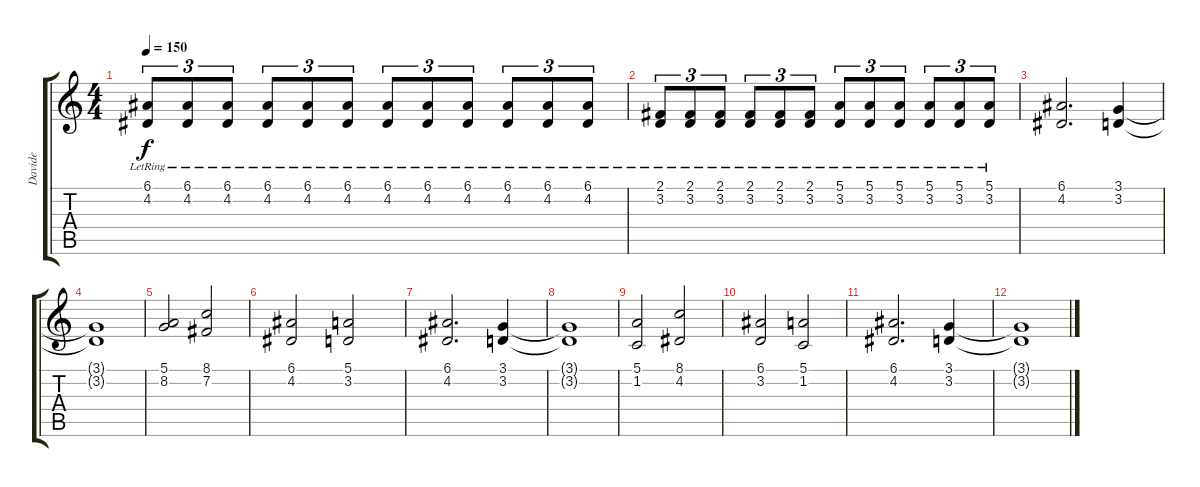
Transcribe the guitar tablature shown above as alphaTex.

\track ("Davide" "Davide") {instrument honkytonkpiano}
\staff {score tabs}
\tuning (E4 B3 G3 D3 A2 D2) {hide}
\ts (4 4)
\tempo 150
\clef g2
\ks c
(6.1{lr} 4.2{lr}).8{tu (3 2) dy f} (6.1{lr} 4.2{lr}).8{tu (3 2)} (6.1{lr} 4.2{lr}).8{tu (3 2)} (6.1{lr} 4.2{lr}).8{tu (3 2)} (6.1{lr} 4.2{lr}).8{tu (3 2)} (6.1{lr} 4.2{lr}).8{tu (3 2)} (6.1{lr} 4.2{lr}).8{tu (3 2)} (6.1{lr} 4.2{lr}).8{tu (3 2)} (6.1{lr} 4.2{lr}).8{tu (3 2)} (6.1{lr} 4.2{lr}).8{tu (3 2)} (6.1{lr} 4.2{lr}).8{tu (3 2)} (6.1{lr} 4.2{lr}).8{tu (3 2)} |
(2.1{lr} 3.2{lr}).8{tu (3 2)} (2.1{lr} 3.2{lr}).8{tu (3 2)} (2.1{lr} 3.2{lr}).8{tu (3 2)} (2.1{lr} 3.2{lr}).8{tu (3 2)} (2.1{lr} 3.2{lr}).8{tu (3 2)} (2.1{lr} 3.2{lr}).8{tu (3 2)} (5.1{lr} 3.2{lr}).8{tu (3 2)} (5.1{lr} 3.2{lr}).8{tu (3 2)} (5.1{lr} 3.2{lr}).8{tu (3 2)} (5.1{lr} 3.2{lr}).8{tu (3 2)} (5.1{lr} 3.2{lr}).8{tu (3 2)} (5.1{lr} 3.2{lr}).8{tu (3 2)} |
(6.1 4.2).2{d} (3.1 3.2).4 |
(3.1{t} 3.2{t}).1 |
(5.1 8.2).2 (8.1 7.2).2 |
(6.1 4.2).2 (5.1 3.2).2 |
(6.1 4.2).2{d} (3.1 3.2).4 |
(3.1{t} 3.2{t}).1 |
(5.1 1.2).2 (8.1 4.2).2 |
(6.1 3.2).2 (5.1 1.2).2 |
(6.1 4.2).2{d} (3.1 3.2).4 |
(3.1{t} 3.2{t}).1
